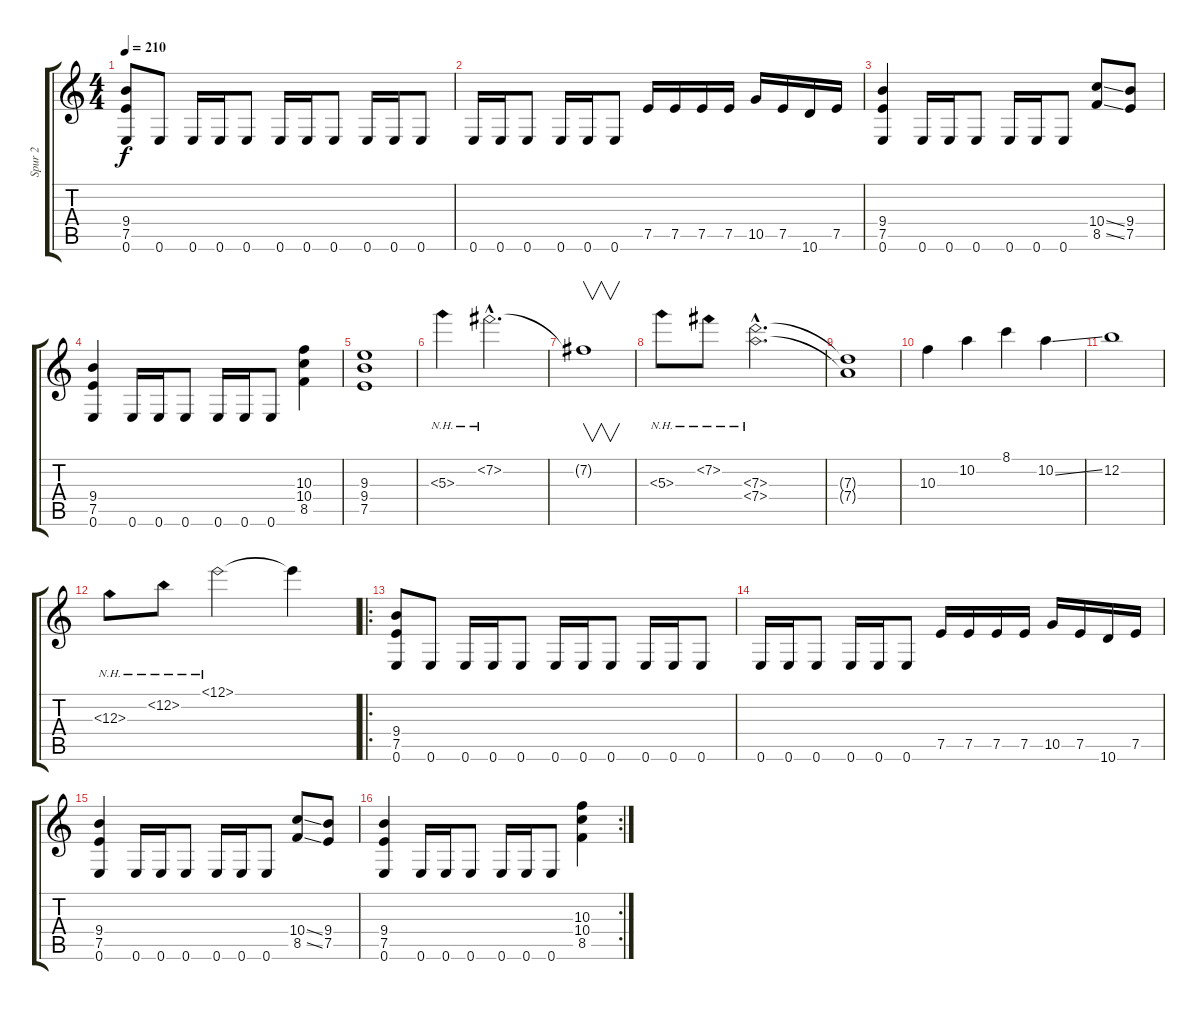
\track ("Spur 2" "Spur 2") {instrument distortionguitar}
\staff {score tabs}
\tuning (E4 B3 G3 D3 A2 E2) {hide}
\ts (4 4)
\tempo 210
\clef g2
\ks c
(9.4 7.5 0.6).8{dy f} 0.6.8 0.6.16 0.6.16 0.6.8 0.6.16 0.6.16 0.6.8 0.6.16 0.6.16 0.6.8 |
0.6.16 0.6.16 0.6.8 0.6.16 0.6.16 0.6.8 7.5.16 7.5.16 7.5.16 7.5.16 10.5.16 7.5.16 10.6.16 7.5.16 |
(9.4 7.5 0.6).4 0.6.16 0.6.16 0.6.8 0.6.16 0.6.16 0.6.8 (10.4{ss} 8.5{ss}).8 (9.4 7.5).8 |
(9.4 7.5 0.6).4 0.6.16 0.6.16 0.6.8 0.6.16 0.6.16 0.6.8 (10.3 10.4 8.5).4 |
(9.3 9.4 7.5).1 |
5.3{nh}.4 7.2{nh hac}.2{d} |
7.2{t}.1{v} |
5.3{nh}.8 7.2{nh}.8 (7.3{nh hac} 7.4{nh hac}).2{d} |
(7.3{t} 7.4{t}).1 |
10.3.4 10.2.4 8.1.4 10.2{ss}.4 |
12.2.1 |
12.3{nh}.8 12.2{nh}.8 12.1{nh}.2 12.1{t}.4 |
\ro
(9.4 7.5 0.6).8 0.6.8 0.6.16 0.6.16 0.6.8 0.6.16 0.6.16 0.6.8 0.6.16 0.6.16 0.6.8 |
0.6.16 0.6.16 0.6.8 0.6.16 0.6.16 0.6.8 7.5.16 7.5.16 7.5.16 7.5.16 10.5.16 7.5.16 10.6.16 7.5.16 |
(9.4 7.5 0.6).4 0.6.16 0.6.16 0.6.8 0.6.16 0.6.16 0.6.8 (10.4{ss} 8.5{ss}).8 (9.4 7.5).8 |
\rc 2
(9.4 7.5 0.6).4 0.6.16 0.6.16 0.6.8 0.6.16 0.6.16 0.6.8 (10.3 10.4 8.5).4
